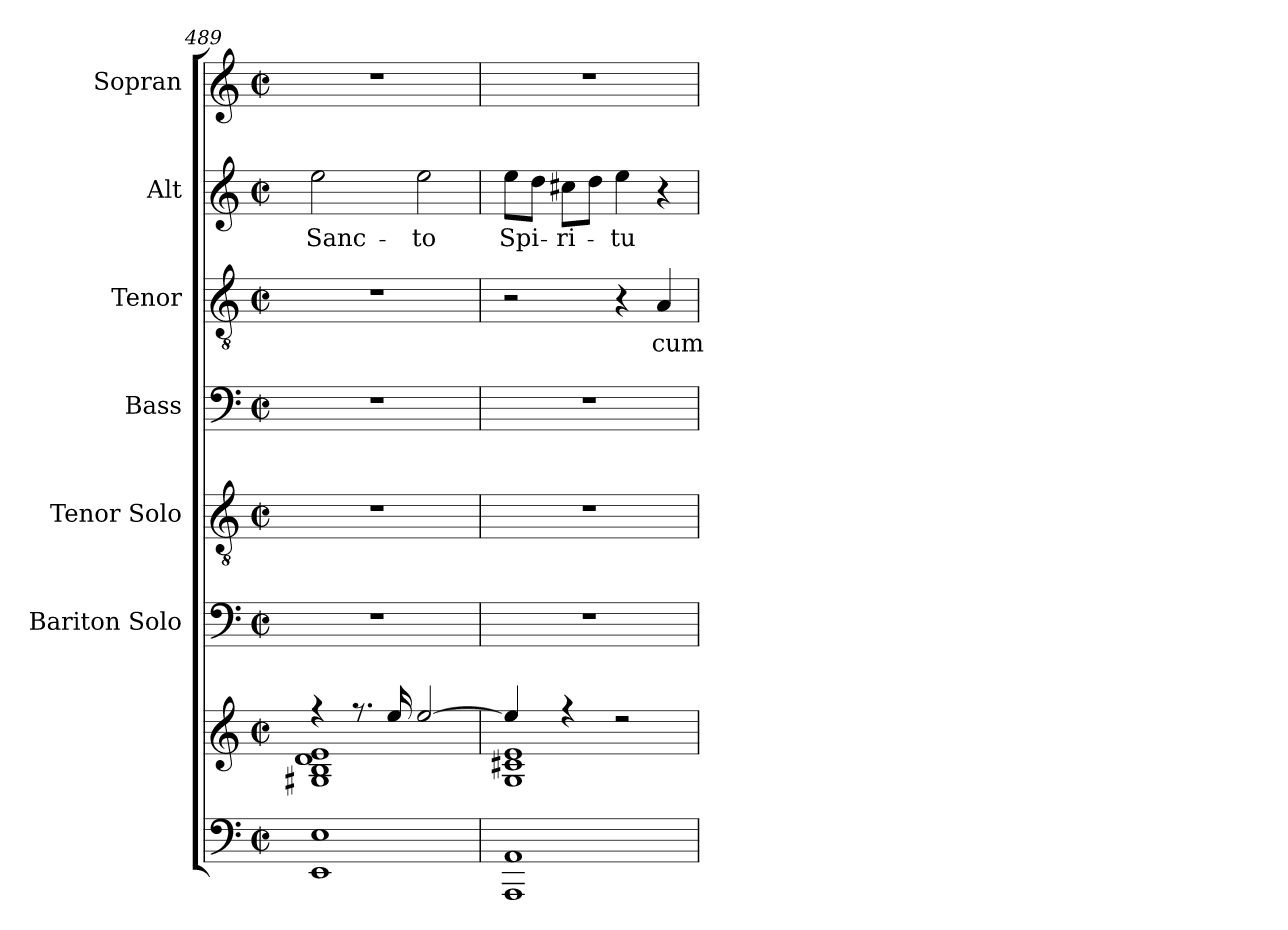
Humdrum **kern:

**kern	**kern	**kern	**kern	**kern	**kern	**text	**kern	**text	**kern
*part7	*part7	*part6	*part5	*part4	*part3	*part3	*part2	*part2	*part1
*staff8	*staff7	*staff6	*staff5	*staff4	*staff3	*staff3	*staff2	*staff2	*staff1
*	*	*I"Bariton Solo	*I"Tenor Solo	*I"Bass	*I"Tenor	*	*I"Alt	*	*I"Sopran
*	*	*	*	*I'B.	*I'T.	*	*I'A.	*	*I'S.
*clefF4	*clefG2	*clefF4	*clefGv2	*clefF4	*clefGv2	*	*clefG2	*	*clefG2
*k[]	*k[]	*k[]	*k[]	*k[]	*k[]	*	*k[]	*	*k[]
*C:	*C:	*C:	*C:	*C:	*C:	*	*C:	*	*C:
*M2/2	*M2/2	*M2/2	*M2/2	*M2/2	*M2/2	*	*M2/2	*	*M2/2
*met(c|)	*met(c|)	*met(c|)	*met(c|)	*met(c|)	*met(c|)	*	*met(c|)	*	*met(c|)
=489	=489	=489	=489	=489	=489	=489	=489	=489	=489
*	*^	*	*	*	*	*	*	*	*
!	!	!	!	!	!	!	!	!	!LO:LY:b	!
1EE 1E	4rff	1G#X 1B 1d 1e	1r	1r	1r	1r	.	2ee\	Sanc-	1r
.	8.rff	.	.	.	.	.	.	.	.	.
.	16ee/	.	.	.	.	.	.	.	.	.
!	!	!	!	!	!	!	!	!	!LO:LY:b	!
.	[>2ee/	.	.	.	.	.	.	2ee\	-to	.
!!LO:PB:g=z
=490	=490	=490	=490	=490	=490	=490	=490	=490	=490	=490
!	!	!	!	!	!	!	!	!	!LO:LY:b	!
1AAA 1AA	4ee/]	1G 1c#X 1e	1r	1r	1r	2r	.	8ee\L	Spi-	1r
.	.	.	.	.	.	.	.	8dd\J	.	.
!	!	!	!	!	!	!	!	!	!LO:LY:b	!
.	4rff	.	.	.	.	.	.	8cc#X\L	-ri-	.
.	.	.	.	.	.	.	.	8dd\J	.	.
!	!	!	!	!	!	!	!	!	!LO:LY:b	!
.	2rdd	.	.	.	.	4r	.	4ee\	-tu	.
!	!	!	!	!	!	!	!LO:LY:b	!	!	!
.	.	.	.	.	.	4A/	cum	4r	.	.
*	*v	*v	*	*	*	*	*	*	*	*
=	=	=	=	=	=	=	=	=	=
*-	*-	*-	*-	*-	*-	*-	*-	*-	*-
